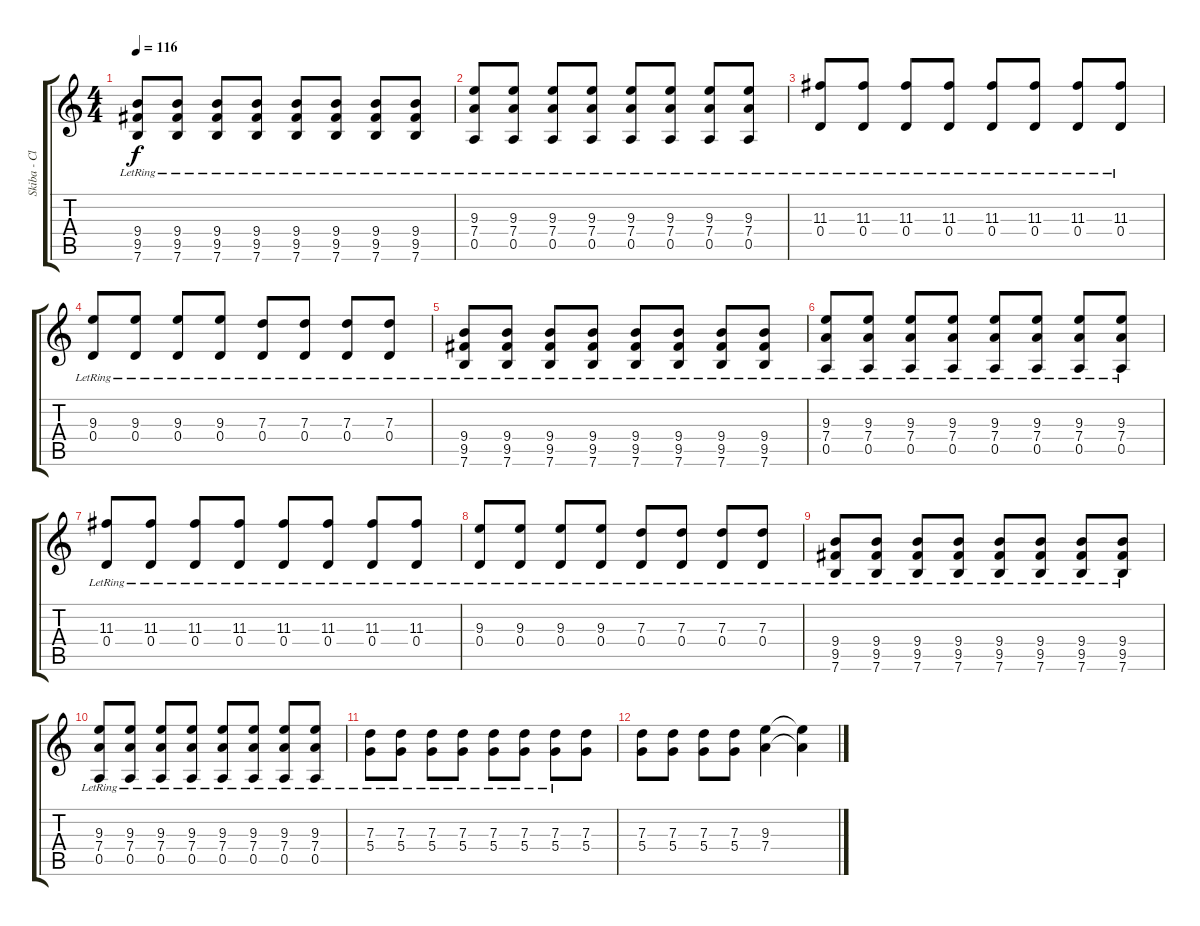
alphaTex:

\track ("Skiba - Clean" "Skiba - Cl") {instrument electricguitarclean}
\staff {score tabs}
\tuning (E4 B3 G3 D3 A2 E2) {hide}
\ts (4 4)
\tempo 116
\clef g2
\ks c
(9.4{lr} 9.5{lr} 7.6{lr}).8{dy f} (9.4{lr} 9.5{lr} 7.6{lr}).8 (9.4{lr} 9.5{lr} 7.6{lr}).8 (9.4{lr} 9.5{lr} 7.6{lr}).8 (9.4{lr} 9.5{lr} 7.6{lr}).8 (9.4{lr} 9.5{lr} 7.6{lr}).8 (9.4{lr} 9.5{lr} 7.6{lr}).8 (9.4{lr} 9.5{lr} 7.6{lr}).8 |
(9.3{lr} 7.4{lr} 0.5{lr}).8 (9.3{lr} 7.4{lr} 0.5{lr}).8 (9.3{lr} 7.4{lr} 0.5{lr}).8 (9.3{lr} 7.4{lr} 0.5{lr}).8 (9.3{lr} 7.4{lr} 0.5{lr}).8 (9.3{lr} 7.4{lr} 0.5{lr}).8 (9.3{lr} 7.4{lr} 0.5{lr}).8 (9.3{lr} 7.4{lr} 0.5{lr}).8 |
(11.3{lr} 0.4{lr}).8 (11.3{lr} 0.4{lr}).8 (11.3{lr} 0.4{lr}).8 (11.3{lr} 0.4{lr}).8 (11.3{lr} 0.4{lr}).8 (11.3{lr} 0.4{lr}).8 (11.3{lr} 0.4{lr}).8 (11.3{lr} 0.4{lr}).8 |
(9.3{lr} 0.4{lr}).8 (9.3{lr} 0.4{lr}).8 (9.3{lr} 0.4{lr}).8 (9.3{lr} 0.4{lr}).8 (7.3{lr} 0.4{lr}).8 (7.3{lr} 0.4{lr}).8 (7.3{lr} 0.4{lr}).8 (7.3{lr} 0.4{lr}).8 |
(9.4{lr} 9.5{lr} 7.6{lr}).8 (9.4{lr} 9.5{lr} 7.6{lr}).8 (9.4{lr} 9.5{lr} 7.6{lr}).8 (9.4{lr} 9.5{lr} 7.6{lr}).8 (9.4{lr} 9.5{lr} 7.6{lr}).8 (9.4{lr} 9.5{lr} 7.6{lr}).8 (9.4{lr} 9.5{lr} 7.6{lr}).8 (9.4{lr} 9.5{lr} 7.6{lr}).8 |
(9.3{lr} 7.4{lr} 0.5{lr}).8 (9.3{lr} 7.4{lr} 0.5{lr}).8 (9.3{lr} 7.4{lr} 0.5{lr}).8 (9.3{lr} 7.4{lr} 0.5{lr}).8 (9.3{lr} 7.4{lr} 0.5{lr}).8 (9.3{lr} 7.4{lr} 0.5{lr}).8 (9.3{lr} 7.4{lr} 0.5{lr}).8 (9.3{lr} 7.4{lr} 0.5{lr}).8 |
(11.3{lr} 0.4{lr}).8 (11.3{lr} 0.4{lr}).8 (11.3{lr} 0.4{lr}).8 (11.3{lr} 0.4{lr}).8 (11.3{lr} 0.4{lr}).8 (11.3{lr} 0.4{lr}).8 (11.3{lr} 0.4{lr}).8 (11.3{lr} 0.4{lr}).8 |
(9.3{lr} 0.4{lr}).8 (9.3{lr} 0.4{lr}).8 (9.3{lr} 0.4{lr}).8 (9.3{lr} 0.4{lr}).8 (7.3{lr} 0.4{lr}).8 (7.3{lr} 0.4{lr}).8 (7.3{lr} 0.4{lr}).8 (7.3{lr} 0.4{lr}).8 |
(9.4{lr} 9.5{lr} 7.6{lr}).8 (9.4{lr} 9.5{lr} 7.6{lr}).8 (9.4{lr} 9.5{lr} 7.6{lr}).8 (9.4{lr} 9.5{lr} 7.6{lr}).8 (9.4{lr} 9.5{lr} 7.6{lr}).8 (9.4{lr} 9.5{lr} 7.6{lr}).8 (9.4{lr} 9.5{lr} 7.6{lr}).8 (9.4{lr} 9.5{lr} 7.6{lr}).8 |
(9.3{lr} 7.4{lr} 0.5{lr}).8 (9.3{lr} 7.4{lr} 0.5{lr}).8 (9.3{lr} 7.4{lr} 0.5{lr}).8 (9.3{lr} 7.4{lr} 0.5{lr}).8 (9.3{lr} 7.4{lr} 0.5{lr}).8 (9.3{lr} 7.4{lr} 0.5{lr}).8 (9.3{lr} 7.4{lr} 0.5{lr}).8 (9.3{lr} 7.4{lr} 0.5{lr}).8 |
(7.3{lr} 5.4{lr}).8 (7.3{lr} 5.4{lr}).8 (7.3{lr} 5.4{lr}).8 (7.3{lr} 5.4{lr}).8 (7.3{lr} 5.4{lr}).8 (7.3{lr} 5.4{lr}).8 (7.3{lr} 5.4{lr}).8 (7.3 5.4).8 |
(7.3 5.4).8 (7.3 5.4).8 (7.3 5.4).8 (7.3 5.4).8 (9.3 7.4).4 (9.3{t} 7.4{t}).4
